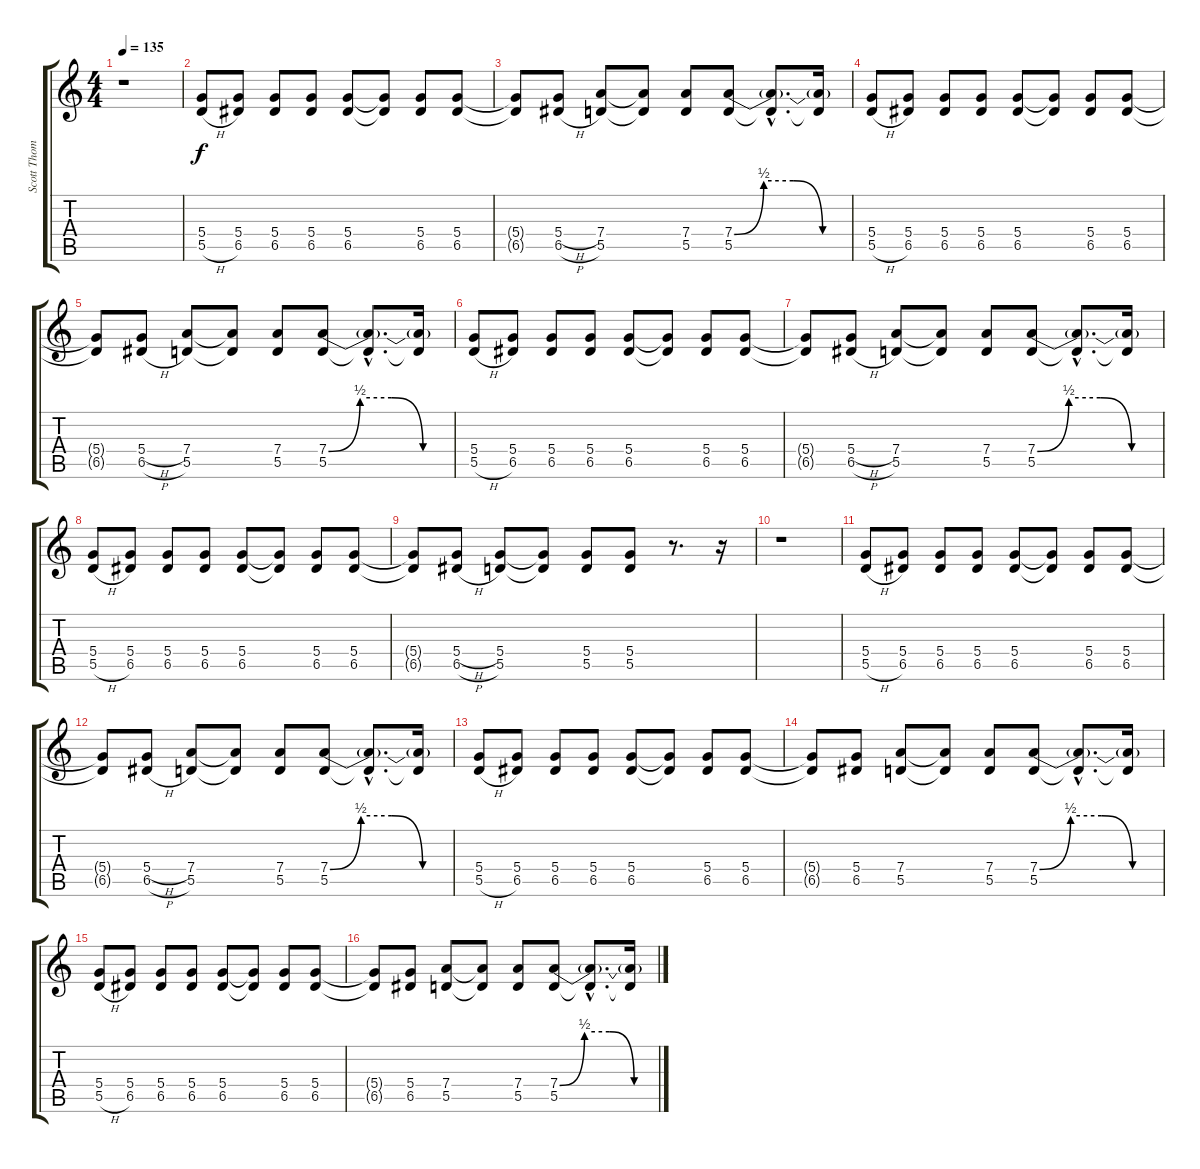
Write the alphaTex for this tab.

\track ("Scott Thompson guitar2" "Scott Thom") {instrument distortionguitar}
\staff {score tabs}
\tuning (E4 B3 G3 D3 A2 E2) {hide}
\ts (4 4)
\tempo 135
\clef g2
\ks c
r.1{dy f} |
(5.4 5.5{h}).8 (5.4 6.5).8 (5.4 6.5).8 (5.4 6.5).8 (5.4 6.5).8 (5.4{t} 6.5{t}).8 (5.4 6.5).8 (5.4 6.5).8 |
(5.4{t} 6.5{t}).8 (5.4{h} 6.5{h}).8 (7.4 5.5).8 (7.4{t} 5.5{t}).8 (7.4 5.5).8 (7.4{be (custom 0 0 15 2 30 2 45 0 60 0)} 5.5).8 (7.4{hac t} 5.5{hac t}).8{d} (7.4{t} 5.5{t}).16 |
(5.4 5.5{h}).8 (5.4 6.5).8 (5.4 6.5).8 (5.4 6.5).8 (5.4 6.5).8 (5.4{t} 6.5{t}).8 (5.4 6.5).8 (5.4 6.5).8 |
(5.4{t} 6.5{t}).8 (5.4{h} 6.5{h}).8 (7.4 5.5).8 (7.4{t} 5.5{t}).8 (7.4 5.5).8 (7.4{be (custom 0 0 15 2 30 2 45 0 60 0)} 5.5).8 (7.4{hac t} 5.5{hac t}).8{d} (7.4{t} 5.5{t}).16 |
(5.4 5.5{h}).8 (5.4 6.5).8 (5.4 6.5).8 (5.4 6.5).8 (5.4 6.5).8 (5.4{t} 6.5{t}).8 (5.4 6.5).8 (5.4 6.5).8 |
(5.4{t} 6.5{t}).8 (5.4{h} 6.5{h}).8 (7.4 5.5).8 (7.4{t} 5.5{t}).8 (7.4 5.5).8 (7.4{be (custom 0 0 15 2 30 2 45 0 60 0)} 5.5).8 (7.4{hac t} 5.5{hac t}).8{d} (7.4{t} 5.5{t}).16 |
(5.4 5.5{h}).8 (5.4 6.5).8 (5.4 6.5).8 (5.4 6.5).8 (5.4 6.5).8 (5.4{t} 6.5{t}).8 (5.4 6.5).8 (5.4 6.5).8 |
(5.4{t} 6.5{t}).8 (5.4{h} 6.5{h}).8 (5.4 5.5).8 (5.4{t} 5.5{t}).8 (5.4 5.5).8 (5.4 5.5).8 r.8{d} r.16 |
r.1 |
(5.4 5.5{h}).8 (5.4 6.5).8 (5.4 6.5).8 (5.4 6.5).8 (5.4 6.5).8 (5.4{t} 6.5{t}).8 (5.4 6.5).8 (5.4 6.5).8 |
(5.4{t} 6.5{t}).8 (5.4{h} 6.5{h}).8 (7.4 5.5).8 (7.4{t} 5.5{t}).8 (7.4 5.5).8 (7.4{be (custom 0 0 15 2 30 2 45 0 60 0)} 5.5).8 (7.4{hac t} 5.5{hac t}).8{d} (7.4{t} 5.5{t}).16 |
(5.4 5.5{h}).8 (5.4 6.5).8 (5.4 6.5).8 (5.4 6.5).8 (5.4 6.5).8 (5.4{t} 6.5{t}).8 (5.4 6.5).8 (5.4 6.5).8 |
(5.4{t} 6.5{t}).8 (5.4 6.5).8 (7.4 5.5).8 (7.4{t} 5.5{t}).8 (7.4 5.5).8 (7.4{be (custom 0 0 15 2 30 2 45 0 60 0)} 5.5).8 (7.4{hac t} 5.5{hac t}).8{d} (7.4{t} 5.5{t}).16 |
(5.4 5.5{h}).8 (5.4 6.5).8 (5.4 6.5).8 (5.4 6.5).8 (5.4 6.5).8 (5.4{t} 6.5{t}).8 (5.4 6.5).8 (5.4 6.5).8 |
(5.4{t} 6.5{t}).8 (5.4 6.5).8 (7.4 5.5).8 (7.4{t} 5.5{t}).8 (7.4 5.5).8 (7.4{be (custom 0 0 15 2 30 2 45 0 60 0)} 5.5).8 (7.4{hac t} 5.5{hac t}).8{d} (7.4{t} 5.5{t}).16
